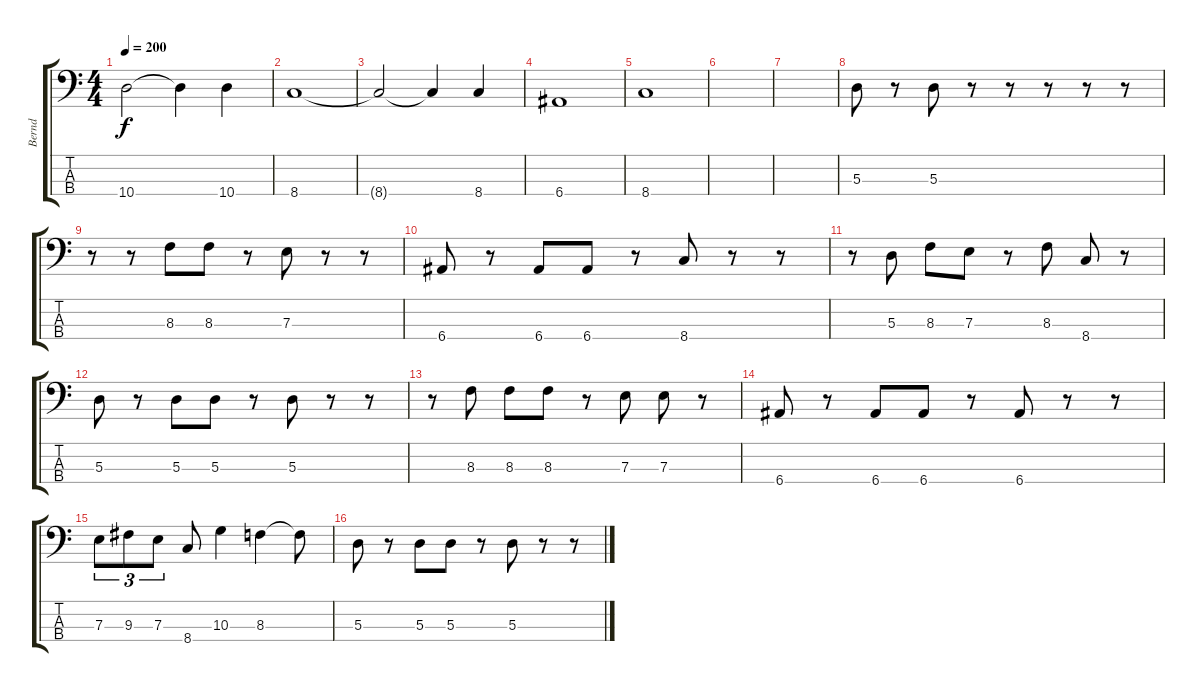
\track ("Bernd" "Bernd") {instrument electricbassfinger}
\staff {score tabs}
\tuning (G2 D2 A1 E1) {hide}
\ts (4 4)
\tempo 200
\clef f4
\ks c
10.4{t}.2{dy f} 10.4{t}.4 10.4.4 |
8.4.1 |
8.4{t}.2 8.4{t}.4 8.4.4 |
6.4.1 |
8.4.1 |
|
|
5.3.8 r.8 5.3.8 r.8 r.8 r.8 r.8 r.8 |
r.8 r.8 8.3.8 8.3.8 r.8 7.3.8 r.8 r.8 |
6.4.8 r.8 6.4.8 6.4.8 r.8 8.4.8 r.8 r.8 |
r.8 5.3.8 8.3.8 7.3.8 r.8 8.3.8 8.4.8 r.8 |
5.3.8 r.8 5.3.8 5.3.8 r.8 5.3.8 r.8 r.8 |
r.8 8.3.8 8.3.8 8.3.8 r.8 7.3.8 7.3.8 r.8 |
6.4.8 r.8 6.4.8 6.4.8 r.8 6.4.8 r.8 r.8 |
7.3.8{tu (3 2)} 9.3.8{tu (3 2)} 7.3.8{tu (3 2)} 8.4.8 10.3.4 8.3.4 8.3{t}.8 |
5.3.8 r.8 5.3.8 5.3.8 r.8 5.3.8 r.8 r.8
